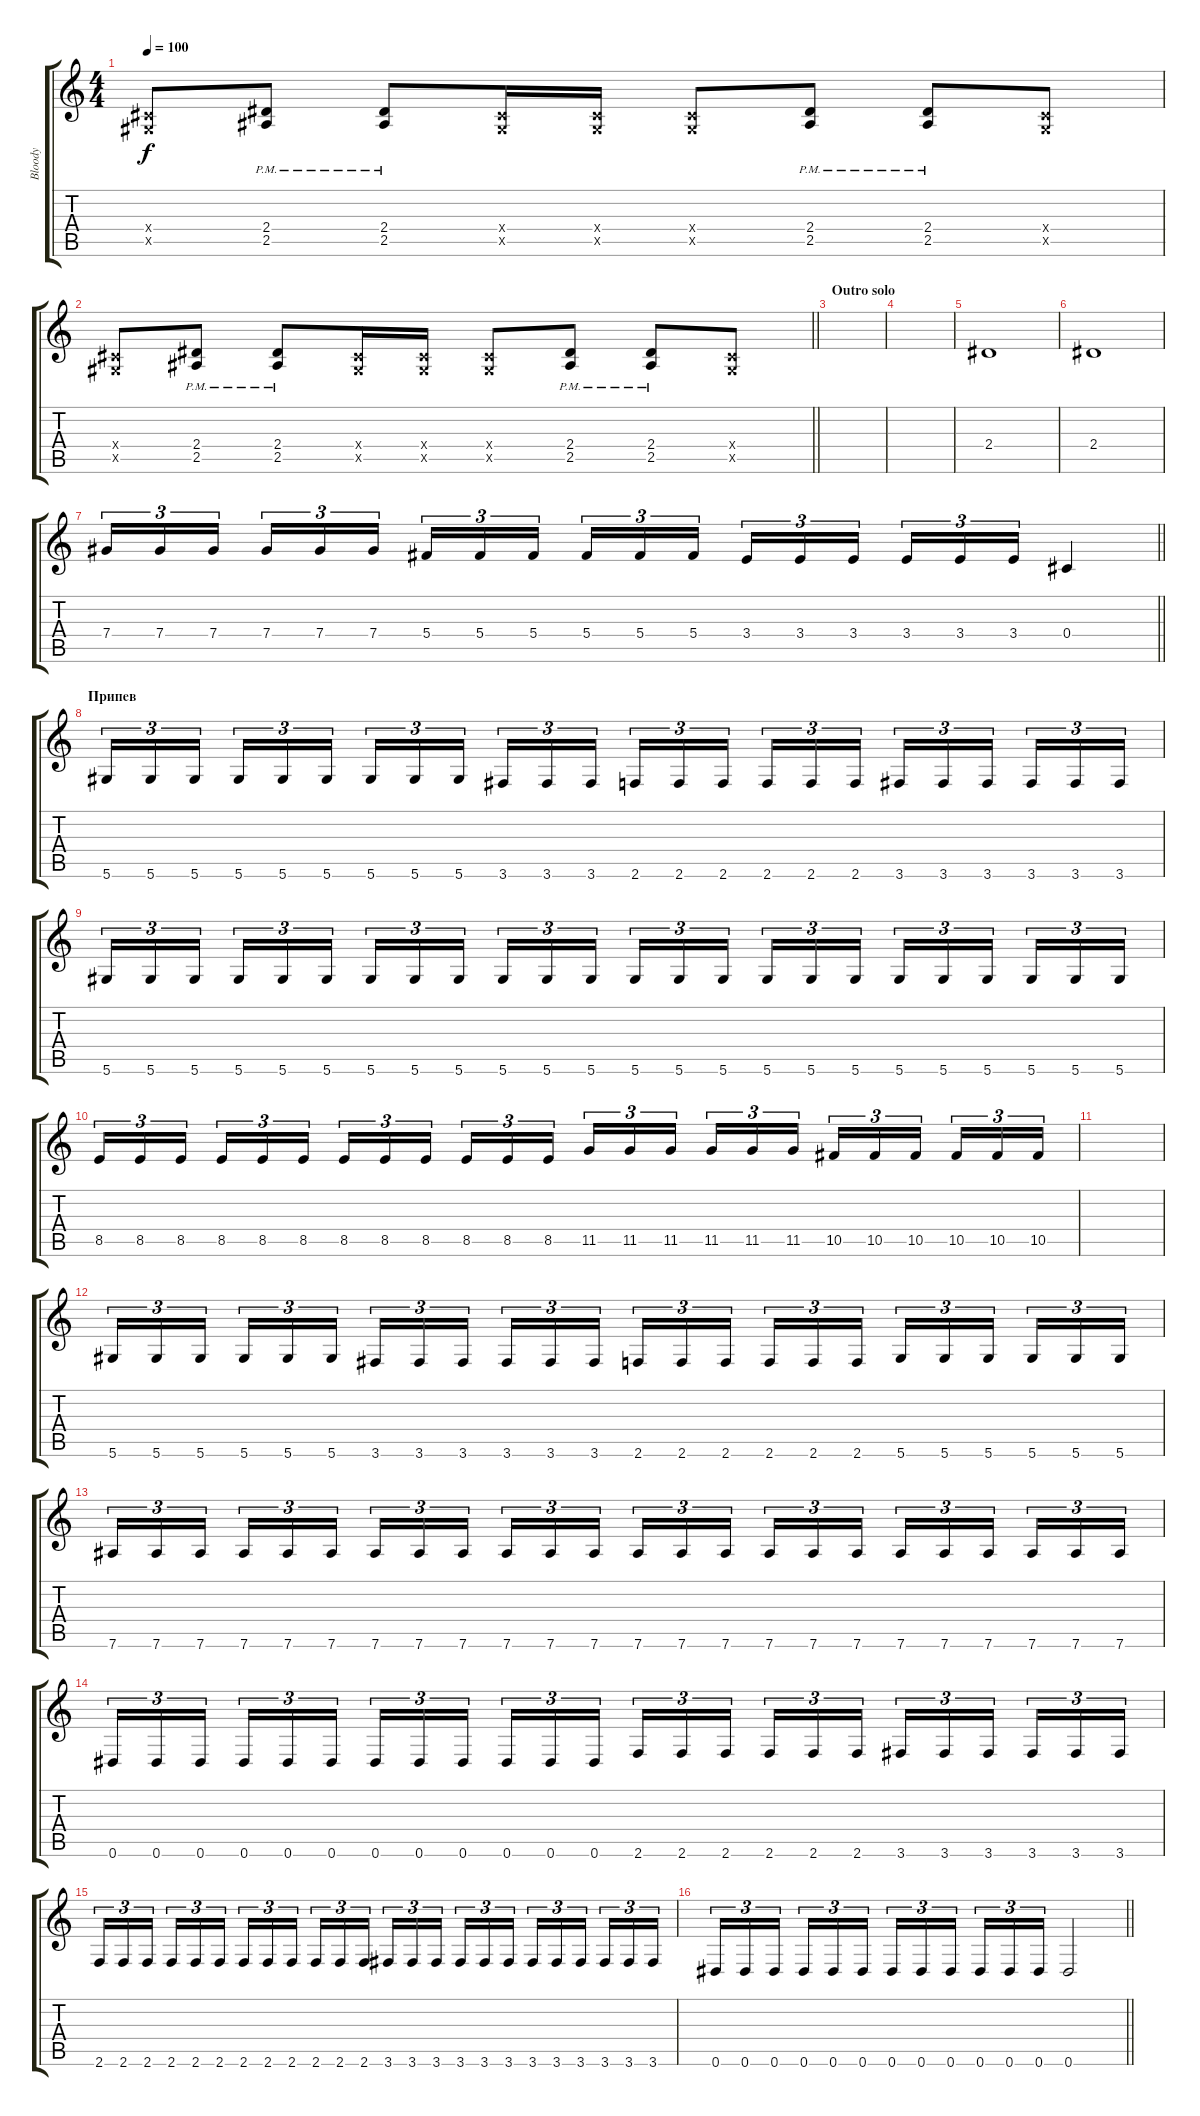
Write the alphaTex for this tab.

\track ("Bloody" "Bloody") {instrument overdrivenguitar}
\staff {score tabs}
\tuning (Eb4 Bb3 Gb3 Db3 Ab2 Eb2) {hide}
\ts (4 4)
\tempo 100
\clef g2
\ks c
(0.4{x} 0.5{x}).8{dy f balance 16} (2.4{pm} 2.5{pm}).8 (2.4{pm} 2.5{pm}).8 (0.4{x} 0.5{x}).16 (0.4{x} 0.5{x}).16 (0.4{x} 0.5{x}).8 (2.4{pm} 2.5{pm}).8 (2.4{pm} 2.5{pm}).8 (0.4{x} 0.5{x}).8 |
\barLineRight lightlight
(0.4{x} 0.5{x}).8 (2.4{pm} 2.5{pm}).8 (2.4{pm} 2.5{pm}).8 (0.4{x} 0.5{x}).16 (0.4{x} 0.5{x}).16 (0.4{x} 0.5{x}).8 (2.4{pm} 2.5{pm}).8 (2.4{pm} 2.5{pm}).8 (0.4{x} 0.5{x}).8 |
\section ("" "Outro solo")
|
|
2.4.1 |
2.4.1 |
\barLineRight lightlight
7.4.16{tu (3 2)} 7.4.16{tu (3 2)} 7.4.16{tu (3 2)} 7.4.16{tu (3 2)} 7.4.16{tu (3 2)} 7.4.16{tu (3 2)} 5.4.16{tu (3 2)} 5.4.16{tu (3 2)} 5.4.16{tu (3 2)} 5.4.16{tu (3 2)} 5.4.16{tu (3 2)} 5.4.16{tu (3 2)} 3.4.16{tu (3 2)} 3.4.16{tu (3 2)} 3.4.16{tu (3 2)} 3.4.16{tu (3 2)} 3.4.16{tu (3 2)} 3.4.16{tu (3 2)} 0.4.4 |
\section ("" "Припев")
5.6.16{tu (3 2)} 5.6.16{tu (3 2)} 5.6.16{tu (3 2)} 5.6.16{tu (3 2)} 5.6.16{tu (3 2)} 5.6.16{tu (3 2)} 5.6.16{tu (3 2)} 5.6.16{tu (3 2)} 5.6.16{tu (3 2)} 3.6.16{tu (3 2)} 3.6.16{tu (3 2)} 3.6.16{tu (3 2)} 2.6.16{tu (3 2)} 2.6.16{tu (3 2)} 2.6.16{tu (3 2)} 2.6.16{tu (3 2)} 2.6.16{tu (3 2)} 2.6.16{tu (3 2)} 3.6.16{tu (3 2)} 3.6.16{tu (3 2)} 3.6.16{tu (3 2)} 3.6.16{tu (3 2)} 3.6.16{tu (3 2)} 3.6.16{tu (3 2)} |
5.6.16{tu (3 2)} 5.6.16{tu (3 2)} 5.6.16{tu (3 2)} 5.6.16{tu (3 2)} 5.6.16{tu (3 2)} 5.6.16{tu (3 2)} 5.6.16{tu (3 2)} 5.6.16{tu (3 2)} 5.6.16{tu (3 2)} 5.6.16{tu (3 2)} 5.6.16{tu (3 2)} 5.6.16{tu (3 2)} 5.6.16{tu (3 2)} 5.6.16{tu (3 2)} 5.6.16{tu (3 2)} 5.6.16{tu (3 2)} 5.6.16{tu (3 2)} 5.6.16{tu (3 2)} 5.6.16{tu (3 2)} 5.6.16{tu (3 2)} 5.6.16{tu (3 2)} 5.6.16{tu (3 2)} 5.6.16{tu (3 2)} 5.6.16{tu (3 2)} |
8.5.16{tu (3 2)} 8.5.16{tu (3 2)} 8.5.16{tu (3 2)} 8.5.16{tu (3 2)} 8.5.16{tu (3 2)} 8.5.16{tu (3 2)} 8.5.16{tu (3 2)} 8.5.16{tu (3 2)} 8.5.16{tu (3 2)} 8.5.16{tu (3 2)} 8.5.16{tu (3 2)} 8.5.16{tu (3 2)} 11.5.16{tu (3 2)} 11.5.16{tu (3 2)} 11.5.16{tu (3 2)} 11.5.16{tu (3 2)} 11.5.16{tu (3 2)} 11.5.16{tu (3 2)} 10.5.16{tu (3 2)} 10.5.16{tu (3 2)} 10.5.16{tu (3 2)} 10.5.16{tu (3 2)} 10.5.16{tu (3 2)} 10.5.16{tu (3 2)} |
|
5.6.16{tu (3 2)} 5.6.16{tu (3 2)} 5.6.16{tu (3 2)} 5.6.16{tu (3 2)} 5.6.16{tu (3 2)} 5.6.16{tu (3 2)} 3.6.16{tu (3 2)} 3.6.16{tu (3 2)} 3.6.16{tu (3 2)} 3.6.16{tu (3 2)} 3.6.16{tu (3 2)} 3.6.16{tu (3 2)} 2.6.16{tu (3 2)} 2.6.16{tu (3 2)} 2.6.16{tu (3 2)} 2.6.16{tu (3 2)} 2.6.16{tu (3 2)} 2.6.16{tu (3 2)} 5.6.16{tu (3 2)} 5.6.16{tu (3 2)} 5.6.16{tu (3 2)} 5.6.16{tu (3 2)} 5.6.16{tu (3 2)} 5.6.16{tu (3 2)} |
7.6.16{tu (3 2)} 7.6.16{tu (3 2)} 7.6.16{tu (3 2)} 7.6.16{tu (3 2)} 7.6.16{tu (3 2)} 7.6.16{tu (3 2)} 7.6.16{tu (3 2)} 7.6.16{tu (3 2)} 7.6.16{tu (3 2)} 7.6.16{tu (3 2)} 7.6.16{tu (3 2)} 7.6.16{tu (3 2)} 7.6.16{tu (3 2)} 7.6.16{tu (3 2)} 7.6.16{tu (3 2)} 7.6.16{tu (3 2)} 7.6.16{tu (3 2)} 7.6.16{tu (3 2)} 7.6.16{tu (3 2)} 7.6.16{tu (3 2)} 7.6.16{tu (3 2)} 7.6.16{tu (3 2)} 7.6.16{tu (3 2)} 7.6.16{tu (3 2)} |
0.6.16{tu (3 2)} 0.6.16{tu (3 2)} 0.6.16{tu (3 2)} 0.6.16{tu (3 2)} 0.6.16{tu (3 2)} 0.6.16{tu (3 2)} 0.6.16{tu (3 2)} 0.6.16{tu (3 2)} 0.6.16{tu (3 2)} 0.6.16{tu (3 2)} 0.6.16{tu (3 2)} 0.6.16{tu (3 2)} 2.6.16{tu (3 2)} 2.6.16{tu (3 2)} 2.6.16{tu (3 2)} 2.6.16{tu (3 2)} 2.6.16{tu (3 2)} 2.6.16{tu (3 2)} 3.6.16{tu (3 2)} 3.6.16{tu (3 2)} 3.6.16{tu (3 2)} 3.6.16{tu (3 2)} 3.6.16{tu (3 2)} 3.6.16{tu (3 2)} |
2.6.16{tu (3 2)} 2.6.16{tu (3 2)} 2.6.16{tu (3 2)} 2.6.16{tu (3 2)} 2.6.16{tu (3 2)} 2.6.16{tu (3 2)} 2.6.16{tu (3 2)} 2.6.16{tu (3 2)} 2.6.16{tu (3 2)} 2.6.16{tu (3 2)} 2.6.16{tu (3 2)} 2.6.16{tu (3 2)} 3.6.16{tu (3 2)} 3.6.16{tu (3 2)} 3.6.16{tu (3 2)} 3.6.16{tu (3 2)} 3.6.16{tu (3 2)} 3.6.16{tu (3 2)} 3.6.16{tu (3 2)} 3.6.16{tu (3 2)} 3.6.16{tu (3 2)} 3.6.16{tu (3 2)} 3.6.16{tu (3 2)} 3.6.16{tu (3 2)} |
\barLineRight lightlight
0.6.16{tu (3 2)} 0.6.16{tu (3 2)} 0.6.16{tu (3 2)} 0.6.16{tu (3 2)} 0.6.16{tu (3 2)} 0.6.16{tu (3 2)} 0.6.16{tu (3 2)} 0.6.16{tu (3 2)} 0.6.16{tu (3 2)} 0.6.16{tu (3 2)} 0.6.16{tu (3 2)} 0.6.16{tu (3 2)} 0.6.2
